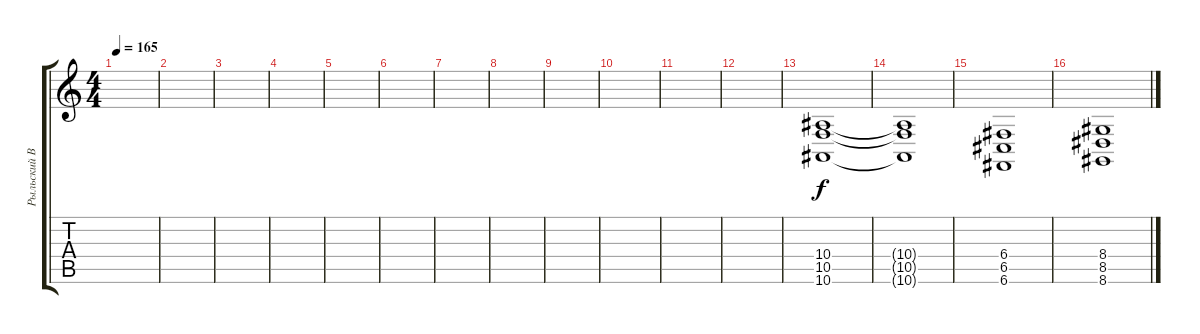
\track ("Рыльский Владислав" "Рыльский В") {instrument stringensemble1}
\staff {score tabs}
\tuning (D4 A3 F3 C3 G2 C2) {hide}
\ts (4 4)
\tempo 165
\clef g2
\ks c
|
|
|
|
|
|
|
|
|
|
|
|
(10.4 10.5 10.6).1 |
(10.4{t} 10.5{t} 10.6{t}).1 |
(6.4 6.5 6.6).1 |
(8.4 8.5 8.6).1
